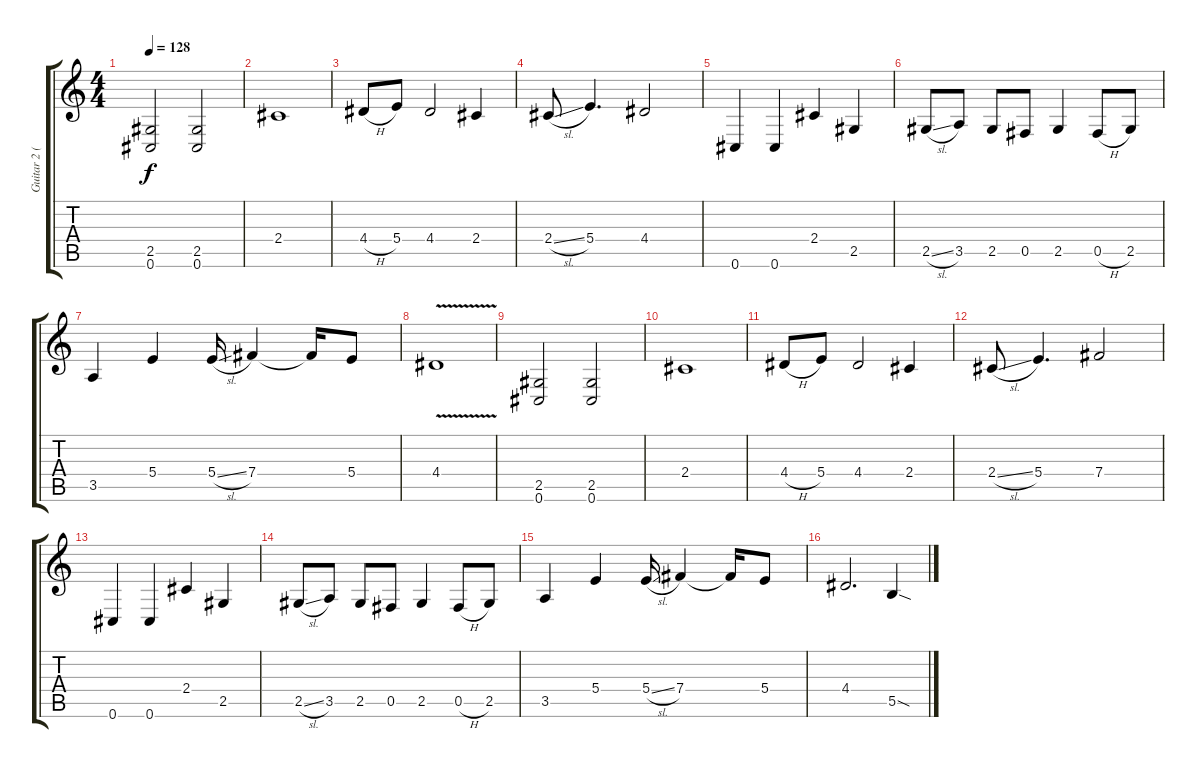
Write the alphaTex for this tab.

\track ("Guitar 2 (Distortion)" "Guitar 2 (") {instrument distortionguitar}
\staff {score tabs}
\tuning (Db4 Ab3 E3 B2 Gb2 Db2) {hide}
\ts (4 4)
\tempo 128
\clef g2
\ks c
(2.5 0.6).2{dy f} (2.5 0.6).2 |
2.4.1 |
4.4{h}.8 5.4.8 4.4.2 2.4.4 |
2.4{sl}.8 5.4.4{d} 4.4.2 |
0.6.4 0.6.4 2.4.4 2.5.4 |
2.5{sl}.8 3.5.8 2.5.8 0.5.8 2.5.4 0.5{h}.8 2.5.8 |
3.5.4 5.4.4 5.4{sl}.16 7.4.4 7.4{t}.16 5.4.8 |
4.4{v}.1 |
(2.5 0.6).2 (2.5 0.6).2 |
2.4.1 |
4.4{h}.8 5.4.8 4.4.2 2.4.4 |
2.4{sl}.8 5.4.4{d} 7.4.2 |
0.6.4 0.6.4 2.4.4 2.5.4 |
2.5{sl}.8 3.5.8 2.5.8 0.5.8 2.5.4 0.5{h}.8 2.5.8 |
3.5.4 5.4.4 5.4{sl}.16 7.4.4 7.4{t}.16 5.4.8 |
4.4.2{d} 5.5{sod}.4
